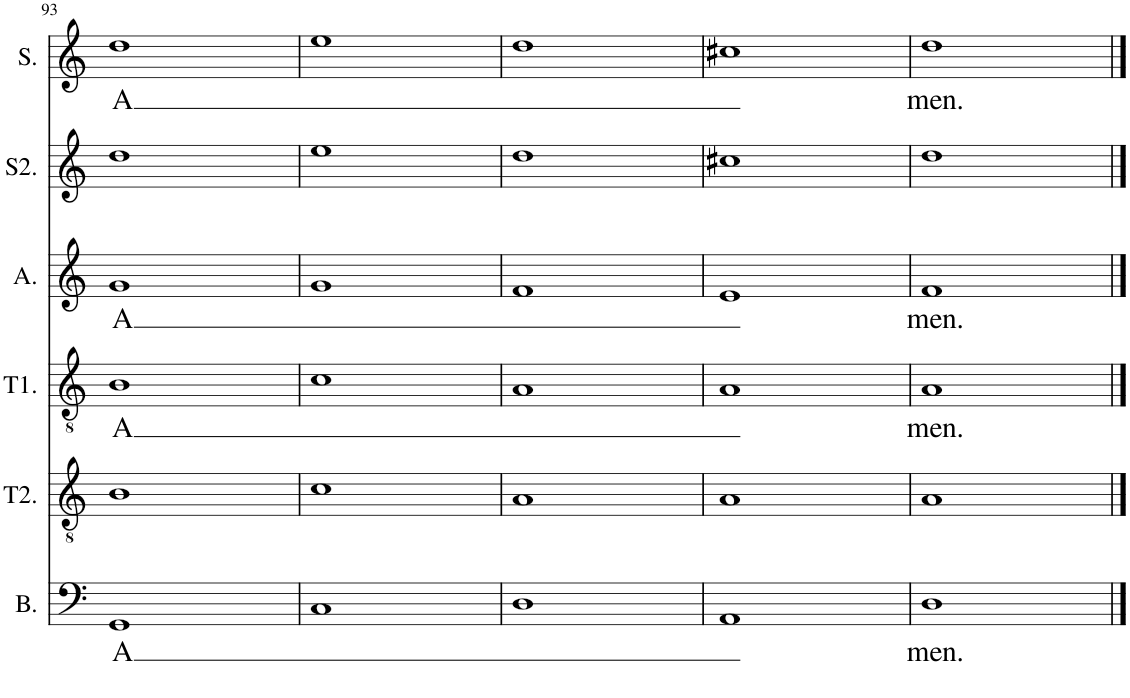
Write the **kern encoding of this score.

**kern	**text	**kern	**kern	**text	**kern	**text	**kern	**kern	**text
*part6	*part6	*part5	*part4	*part4	*part3	*part3	*part2	*part1	*part1
*staff6	*staff6	*staff5	*staff4	*staff4	*staff3	*staff3	*staff2	*staff1	*staff1
*I"Bass	*	*I"Tenor2	*I"Tenor1	*	*I"Alto	*	*I"Soprano2	*I"Soprano	*
*I'B.	*	*I'T2.	*I'T1.	*	*I'A.	*	*I'S2.	*I'S.	*
!!LO:PB:g=z
*clefF4	*	*clefGv2	*clefGv2	*	*clefG2	*	*clefG2	*clefG2	*
*k[]	*	*k[]	*k[]	*	*k[]	*	*k[]	*k[]	*
*M4/4	*	*M4/4	*M4/4	*	*M4/4	*	*M4/4	*M4/4	*
=93	=93	=93	=93	=93	=93	=93	=93	=93	=93
!	!LO:LY:b	!	!	!LO:LY:b	!	!LO:LY:b	!	!	!LO:LY:b
1GG	A	1B	1B	A	1g	A	1dd	1dd	A
=94	=94	=94	=94	=94	=94	=94	=94	=94	=94
1C	.	1c	1c	.	1g	.	1ee	1ee	.
=95	=95	=95	=95	=95	=95	=95	=95	=95	=95
1D	.	1A	1A	.	1f	.	1dd	1dd	.
=96	=96	=96	=96	=96	=96	=96	=96	=96	=96
1AA	.	1A	1A	.	1e	.	1cc#X	1cc#X	.
=97	=97	=97	=97	=97	=97	=97	=97	=97	=97
!	!LO:LY:b	!	!	!LO:LY:b	!	!LO:LY:b	!	!	!LO:LY:b
1D	men.	1A	1A	men.	1f	men.	1dd	1dd	men.
==	==	==	==	==	==	==	==	==	==
*-	*-	*-	*-	*-	*-	*-	*-	*-	*-
